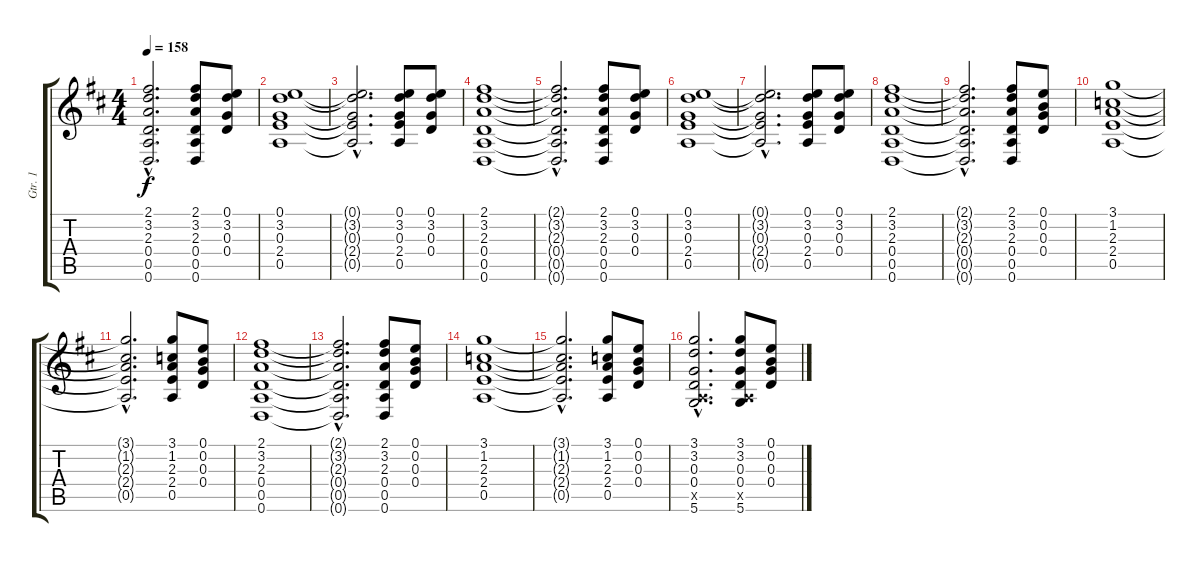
\track ("Gtr. 1" "Gtr. 1") {instrument distortionguitar}
\staff {score tabs}
\tuning (E4 B3 G3 D3 A2 D2) {hide}
\ts (4 4)
\tempo 158
\clef g2
\ks d
(2.1{hac t} 3.2{hac t} 2.3{hac t} 0.4{hac t} 0.5{hac t} 0.6{hac t}).2{d dy f} (2.1 3.2 2.3 0.4 0.5 0.6).8 (0.1 3.2 0.3 0.4).8 |
(0.1 3.2 0.3 2.4 0.5).1 |
(0.1{hac t} 3.2{hac t} 0.3{hac t} 2.4{hac t} 0.5{hac t}).2{d} (0.1 3.2 0.3 2.4 0.5).8 (0.1 3.2 0.3 0.4).8 |
(2.1 3.2 2.3 0.4 0.5 0.6).1 |
(2.1{hac t} 3.2{hac t} 2.3{hac t} 0.4{hac t} 0.5{hac t} 0.6{hac t}).2{d} (2.1 3.2 2.3 0.4 0.5 0.6).8 (0.1 3.2 0.3 0.4).8 |
(0.1 3.2 0.3 2.4 0.5).1 |
(0.1{hac t} 3.2{hac t} 0.3{hac t} 2.4{hac t} 0.5{hac t}).2{d} (0.1 3.2 0.3 2.4 0.5).8 (0.1 3.2 0.3 0.4).8 |
(2.1 3.2 2.3 0.4 0.5 0.6).1 |
(2.1{hac t} 3.2{hac t} 2.3{hac t} 0.4{hac t} 0.5{hac t} 0.6{hac t}).2{d} (2.1 3.2 2.3 0.4 0.5 0.6).8 (0.1 0.2 0.3 0.4).8 |
(3.1 1.2 2.3 2.4 0.5).1 |
(3.1{hac t} 1.2{hac t} 2.3{hac t} 2.4{hac t} 0.5{hac t}).2{d} (3.1 1.2 2.3 2.4 0.5).8 (0.1 0.2 0.3 0.4).8 |
(2.1 3.2 2.3 0.4 0.5 0.6).1 |
(2.1{hac t} 3.2{hac t} 2.3{hac t} 0.4{hac t} 0.5{hac t} 0.6{hac t}).2{d} (2.1 3.2 2.3 0.4 0.5 0.6).8 (0.1 0.2 0.3 0.4).8 |
(3.1 1.2 2.3 2.4 0.5).1 |
(3.1{hac t} 1.2{hac t} 2.3{hac t} 2.4{hac t} 0.5{hac t}).2{d} (3.1 1.2 2.3 2.4 0.5).8 (0.1 0.2 0.3 0.4).8 |
(3.1{hac} 3.2{hac} 0.3{hac} 0.4{hac} 0.5{hac x} 5.6{hac}).2{d} (3.1 3.2 0.3 0.4 0.5{x} 5.6).8 (0.1 0.2 0.3 0.4).8
